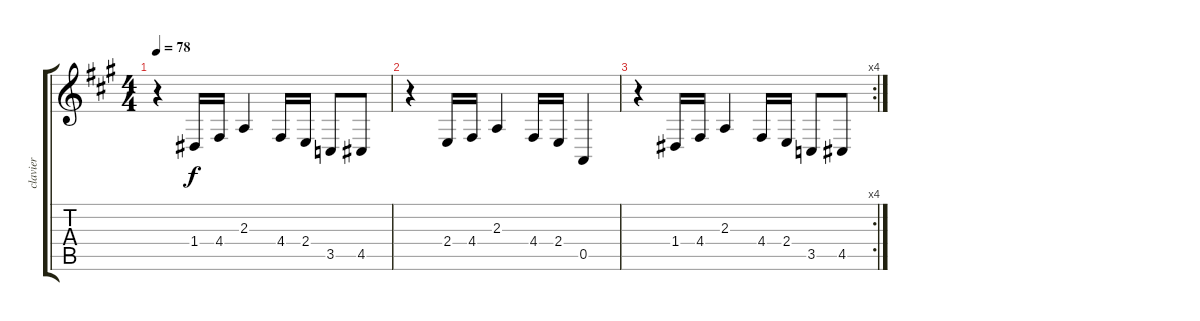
\track ("clavier" "clavier") {instrument lead2sawtooth}
\staff {score tabs}
\tuning (E4 B3 G3 D3 A2 E2) {hide}
\ts (4 4)
\tempo 78
\clef g2
\ks a
r.4{dy f} 1.4.16 4.4.16 2.3.4 4.4.16 2.4.16 3.5.8 4.5.8 |
r.4 2.4.16 4.4.16 2.3.4 4.4.16 2.4.16 0.5.4 |
\rc 4
r.4 1.4.16 4.4.16 2.3.4 4.4.16 2.4.16 3.5.8 4.5.8
